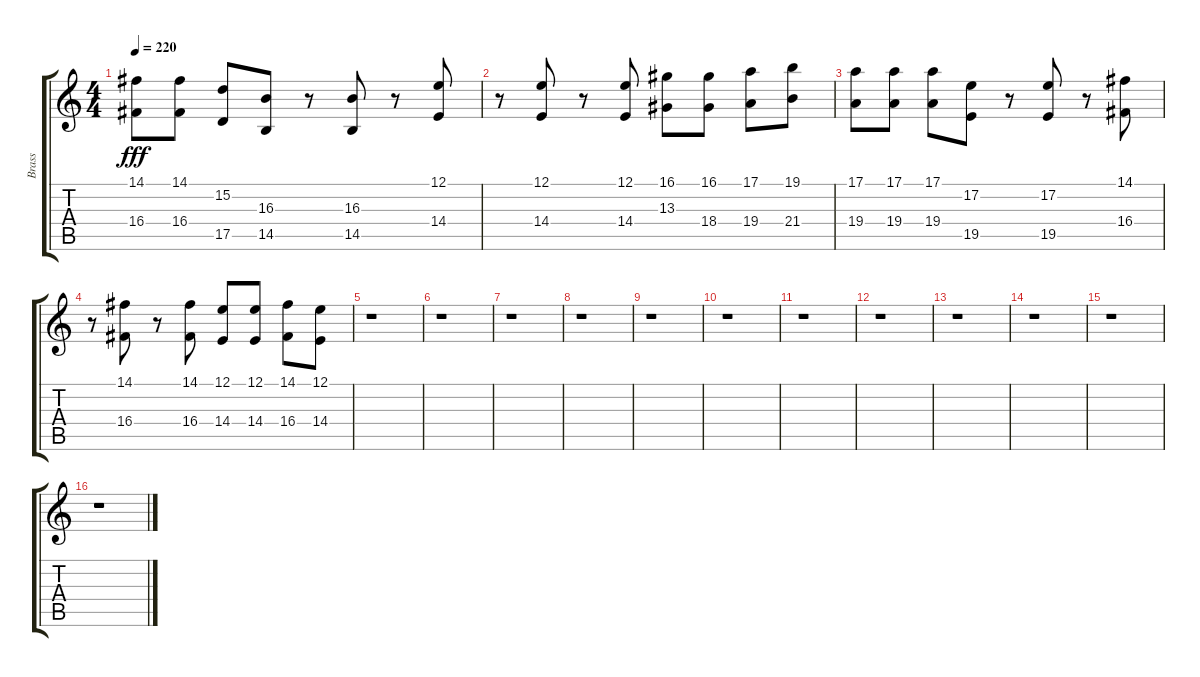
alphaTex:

\track ("Brass" "Brass") {instrument brasssection}
\staff {score tabs}
\tuning (E4 B3 G3 D3 A2 E2) {hide}
\ts (4 4)
\tempo 220
\clef g2
\ks c
(14.1 16.4).8{dy fff} (14.1 16.4).8 (15.2 17.5).8 (16.3 14.5).8 r.8 (16.3 14.5).8 r.8 (12.1 14.4).8 |
r.8 (12.1 14.4).8 r.8 (12.1 14.4).8 (16.1 13.3).8 (16.1 18.4).8 (17.1 19.4).8 (19.1 21.4).8 |
(17.1 19.4).8 (17.1 19.4).8 (17.1 19.4).8 (17.2 19.5).8 r.8 (17.2 19.5).8 r.8 (14.1 16.4).8 |
r.8 (14.1 16.4).8 r.8 (14.1 16.4).8 (12.1 14.4).8 (12.1 14.4).8 (14.1 16.4).8 (12.1 14.4).8 |
r.1 |
r.1 |
r.1 |
r.1 |
r.1 |
r.1 |
r.1 |
r.1 |
r.1 |
r.1 |
r.1 |
r.1
